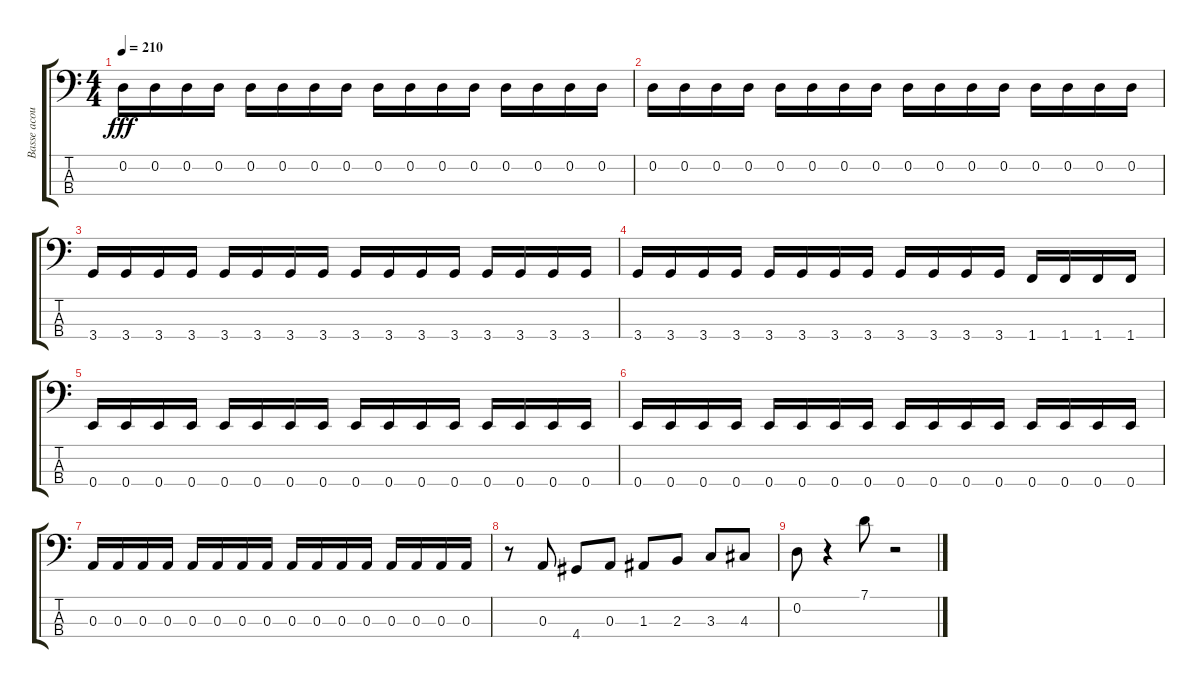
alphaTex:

\track ("Basse acoustique" "Basse acou") {instrument acousticbass}
\staff {score tabs}
\tuning (G2 D2 A1 E1) {hide}
\ts (4 4)
\tempo 210
\clef f4
\ks c
0.2.16{dy fff} 0.2.16 0.2.16 0.2.16 0.2.16 0.2.16 0.2.16 0.2.16 0.2.16 0.2.16 0.2.16 0.2.16 0.2.16 0.2.16 0.2.16 0.2.16 |
0.2.16 0.2.16 0.2.16 0.2.16 0.2.16 0.2.16 0.2.16 0.2.16 0.2.16 0.2.16 0.2.16 0.2.16 0.2.16 0.2.16 0.2.16 0.2.16 |
3.4.16 3.4.16 3.4.16 3.4.16 3.4.16 3.4.16 3.4.16 3.4.16 3.4.16 3.4.16 3.4.16 3.4.16 3.4.16 3.4.16 3.4.16 3.4.16 |
3.4.16 3.4.16 3.4.16 3.4.16 3.4.16 3.4.16 3.4.16 3.4.16 3.4.16 3.4.16 3.4.16 3.4.16 1.4.16 1.4.16 1.4.16 1.4.16 |
0.4.16 0.4.16 0.4.16 0.4.16 0.4.16 0.4.16 0.4.16 0.4.16 0.4.16 0.4.16 0.4.16 0.4.16 0.4.16 0.4.16 0.4.16 0.4.16 |
0.4.16 0.4.16 0.4.16 0.4.16 0.4.16 0.4.16 0.4.16 0.4.16 0.4.16 0.4.16 0.4.16 0.4.16 0.4.16 0.4.16 0.4.16 0.4.16 |
0.3.16 0.3.16 0.3.16 0.3.16 0.3.16 0.3.16 0.3.16 0.3.16 0.3.16 0.3.16 0.3.16 0.3.16 0.3.16 0.3.16 0.3.16 0.3.16 |
r.8 0.3.8 4.4.8 0.3.8 1.3.8 2.3.8 3.3.8 4.3.8 |
0.2.8 r.4 7.1.8 r.2
